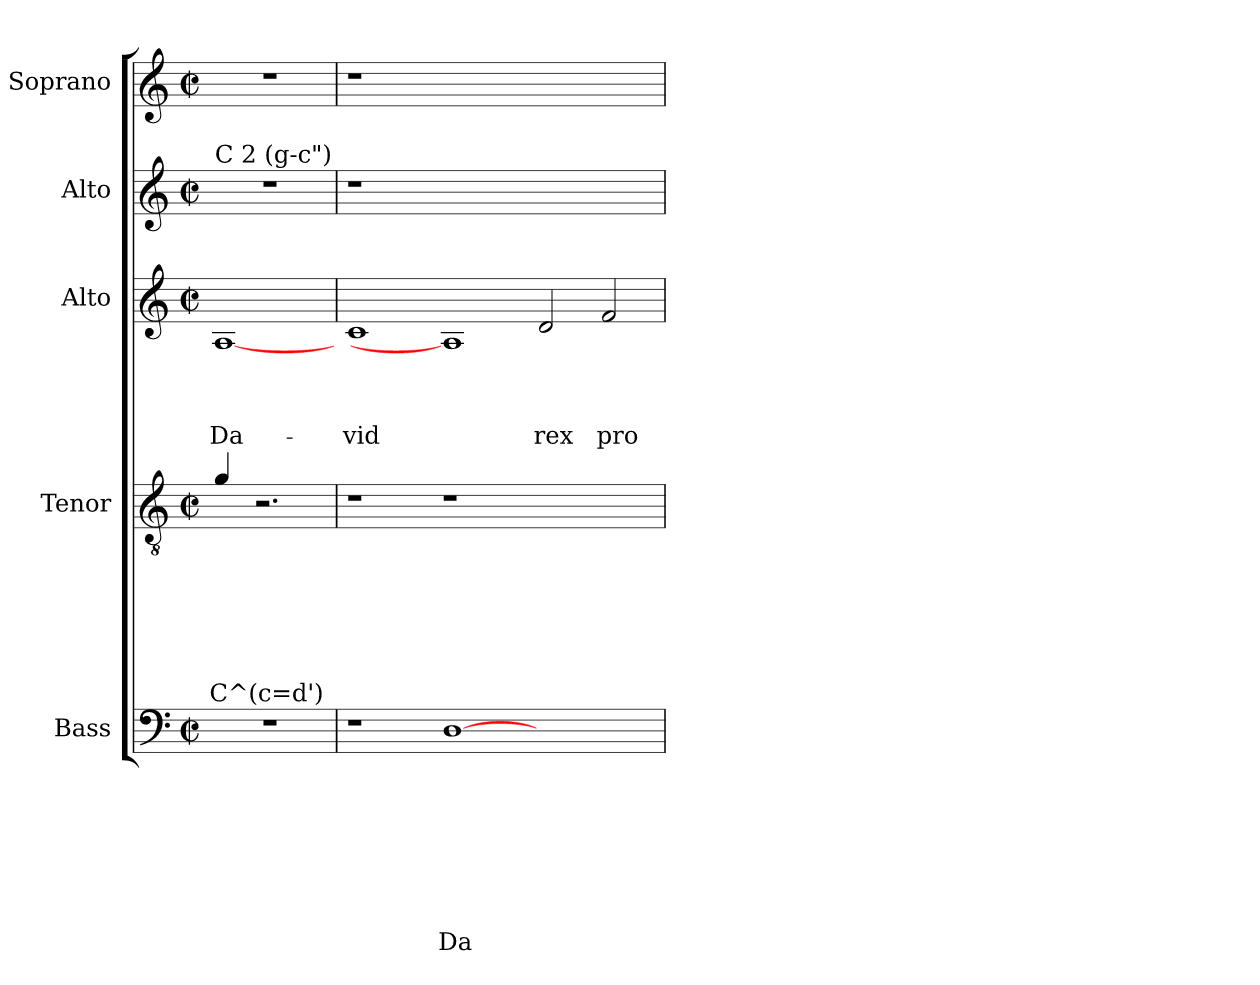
**kern	**text	**text	**text	**text	**text	**text	**text	**text	**kern	**text	**text	**text	**text	**text	**text	**text	**kern	**text	**text	**text	**text	**kern	**kern
*part5	*part5	*part5	*part5	*part5	*part5	*part5	*part5	*part5	*part4	*part4	*part4	*part4	*part4	*part4	*part4	*part4	*part3	*part3	*part3	*part3	*part3	*part2	*part1
*staff5	*staff5	*staff5	*staff5	*staff5	*staff5	*staff5	*staff5	*staff5	*staff4	*staff4	*staff4	*staff4	*staff4	*staff4	*staff4	*staff4	*staff3	*staff3	*staff3	*staff3	*staff3	*staff2	*staff1
*I"Bass	*	*	*	*	*	*	*	*	*I"Tenor	*	*	*	*	*	*	*	*I"Alto	*	*	*	*	*I"Alto	*I"Soprano
*I'B.	*	*	*	*	*	*	*	*	*I'T.	*	*	*	*	*	*	*	*I'A.	*	*	*	*	*I'A.	*I'S.
*clefF4	*	*	*	*	*	*	*	*	*clefGv2	*	*	*	*	*	*	*	*clefG2	*	*	*	*	*clefG2	*clefG2
*k[]	*	*	*	*	*	*	*	*	*k[]	*	*	*	*	*	*	*	*k[]	*	*	*	*	*k[]	*k[]
*C:	*	*	*	*	*	*	*	*	*C:	*	*	*	*	*	*	*	*C:	*	*	*	*	*C:	*C:
*M2/2	*	*	*	*	*	*	*	*	*M2/2	*	*	*	*	*	*	*	*M2/2	*	*	*	*	*M2/2	*M2/2
*met(c|)	*	*	*	*	*	*	*	*	*met(c|)	*	*	*	*	*	*	*	*met(c|)	*	*	*	*	*met(c|)	*met(c|)
=1	=1	=1	=1	=1	=1	=1	=1	=1	=1	=1	=1	=1	=1	=1	=1	=1	=1	=1	=1	=1	=1	=1	=1
!	!	!	!	!	!	!	!	!	!	!	!	!	!	!	!	!	!	!	!	!	!	!LO:TX:a:t=C 2 (g-c")	!
!	!	!	!	!	!	!	!	!	!	!	!	!	!	!	!	!LO:LY:b:rj	!	!	!	!	!LO:LY:b:rj	!	!
1r	.	.	.	.	.	.	.	.	4g/	.	.	.	.	.	.	C^(c=d')	[1A	.	.	.	Da-	1r	1r
.	.	.	.	.	.	.	.	.	2.r	.	.	.	.	.	.	.	.	.	.	.	.	.	.
=2	=2	=2	=2	=2	=2	=2	=2	=2	=2	=2	=2	=2	=2	=2	=2	=2	=2	=2	=2	=2	=2	=2	=2
!	!	!	!	!	!	!	!	!	!	!	!	!	!	!	!	!	!	!	!	!	!LO:LY:b:rj	!	!
1r	.	.	.	.	.	.	.	.	1r	.	.	.	.	.	.	.	1c	.	.	.	-vid	1r	1r
!	!	!	!	!	!	!	!	!LO:LY:b	!	!	!	!	!	!	!	!	!	!	!	!	!	!	!
[<1D	.	.	.	.	.	.	.	Da-	1r	.	.	.	.	.	.	.	1A]	.	.	.	.	0ryy	0ryy
!	!	!	!	!	!	!	!	!	!	!	!	!	!	!	!	!	!	!	!	!	!LO:LY:b:rj	!	!
1ryy	.	.	.	.	.	.	.	.	1ryy	.	.	.	.	.	.	.	2d/	.	.	.	rex	.	.
!	!	!	!	!	!	!	!	!	!	!	!	!	!	!	!	!	!	!	!	!	!LO:LY:b:rj	!	!
.	.	.	.	.	.	.	.	.	.	.	.	.	.	.	.	.	2f/	.	.	.	pro-	.	.
=	=	=	=	=	=	=	=	=	=	=	=	=	=	=	=	=	=	=	=	=	=	=	=
*-	*-	*-	*-	*-	*-	*-	*-	*-	*-	*-	*-	*-	*-	*-	*-	*-	*-	*-	*-	*-	*-	*-	*-
